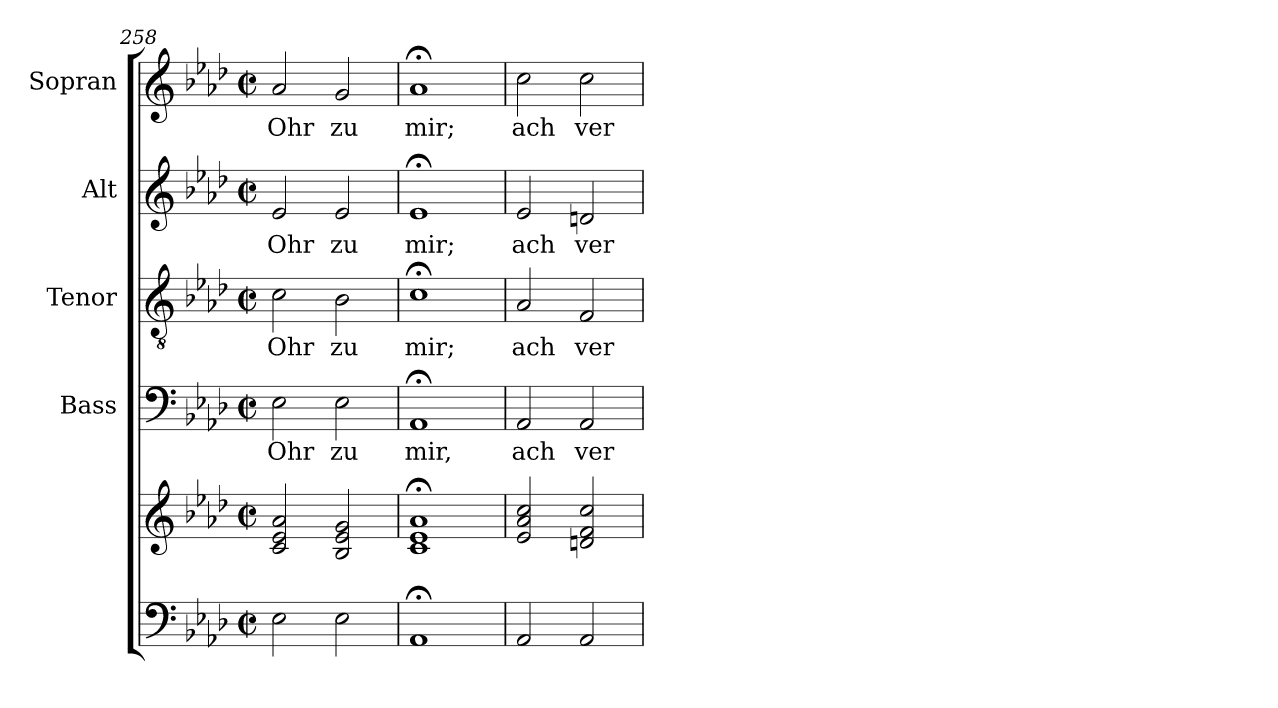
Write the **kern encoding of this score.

**kern	**kern	**kern	**text	**kern	**text	**kern	**text	**kern	**text
*part5	*part5	*part4	*part4	*part3	*part3	*part2	*part2	*part1	*part1
*staff6	*staff5	*staff4	*staff4	*staff3	*staff3	*staff2	*staff2	*staff1	*staff1
*	*	*I"Bass	*	*I"Tenor	*	*I"Alt	*	*I"Sopran	*
*	*	*I'B.	*	*I'T.	*	*I'A.	*	*I'S.	*
*clefF4	*clefG2	*clefF4	*	*clefGv2	*	*clefG2	*	*clefG2	*
*k[b-e-a-d-]	*k[b-e-a-d-]	*k[b-e-a-d-]	*	*k[b-e-a-d-]	*	*k[b-e-a-d-]	*	*k[b-e-a-d-]	*
*A-:	*A-:	*A-:	*	*A-:	*	*A-:	*	*A-:	*
*M2/2	*M2/2	*M2/2	*	*M2/2	*	*M2/2	*	*M2/2	*
*met(c|)	*met(c|)	*met(c|)	*	*met(c|)	*	*met(c|)	*	*met(c|)	*
=258	=258	=258	=258	=258	=258	=258	=258	=258	=258
!	!	!	!LO:LY:b	!	!LO:LY:b	!	!LO:LY:b	!	!LO:LY:b
2E-\	2c/ 2e-/ 2a-/	2E-\	Ohr	2c\	Ohr	2e-/	Ohr	2a-/	Ohr
!	!	!	!LO:LY:b	!	!LO:LY:b	!	!LO:LY:b	!	!LO:LY:b
2E-\	2B-/ 2e-/ 2g/	2E-\	zu	2B-\	zu	2e-/	zu	2g/	zu
=259	=259	=259	=259	=259	=259	=259	=259	=259	=259
!	!	!	!LO:LY:b	!	!LO:LY:b	!	!LO:LY:b	!	!LO:LY:b
1AA-;<	1c;< 1e-;< 1a-;<	1AA-;<	mir,	1c;<	mir;	1e-;<	mir;	1a-;<	mir;
=260	=260	=260	=260	=260	=260	=260	=260	=260	=260
!	!	!	!LO:LY:b	!	!LO:LY:b	!	!LO:LY:b	!	!LO:LY:b
2AA-/	2e-/ 2a-/ 2cc/	2AA-/	ach	2A-/	ach	2e-/	ach	2cc\	ach
!	!	!	!LO:LY:b	!	!LO:LY:b	!	!LO:LY:b	!	!LO:LY:b
2AA-/	2dn/ 2f/ 2cc/	2AA-/	ver-	2F/	ver-	2dn/	ver-	2cc\	ver-
=	=	=	=	=	=	=	=	=	=
*-	*-	*-	*-	*-	*-	*-	*-	*-	*-
